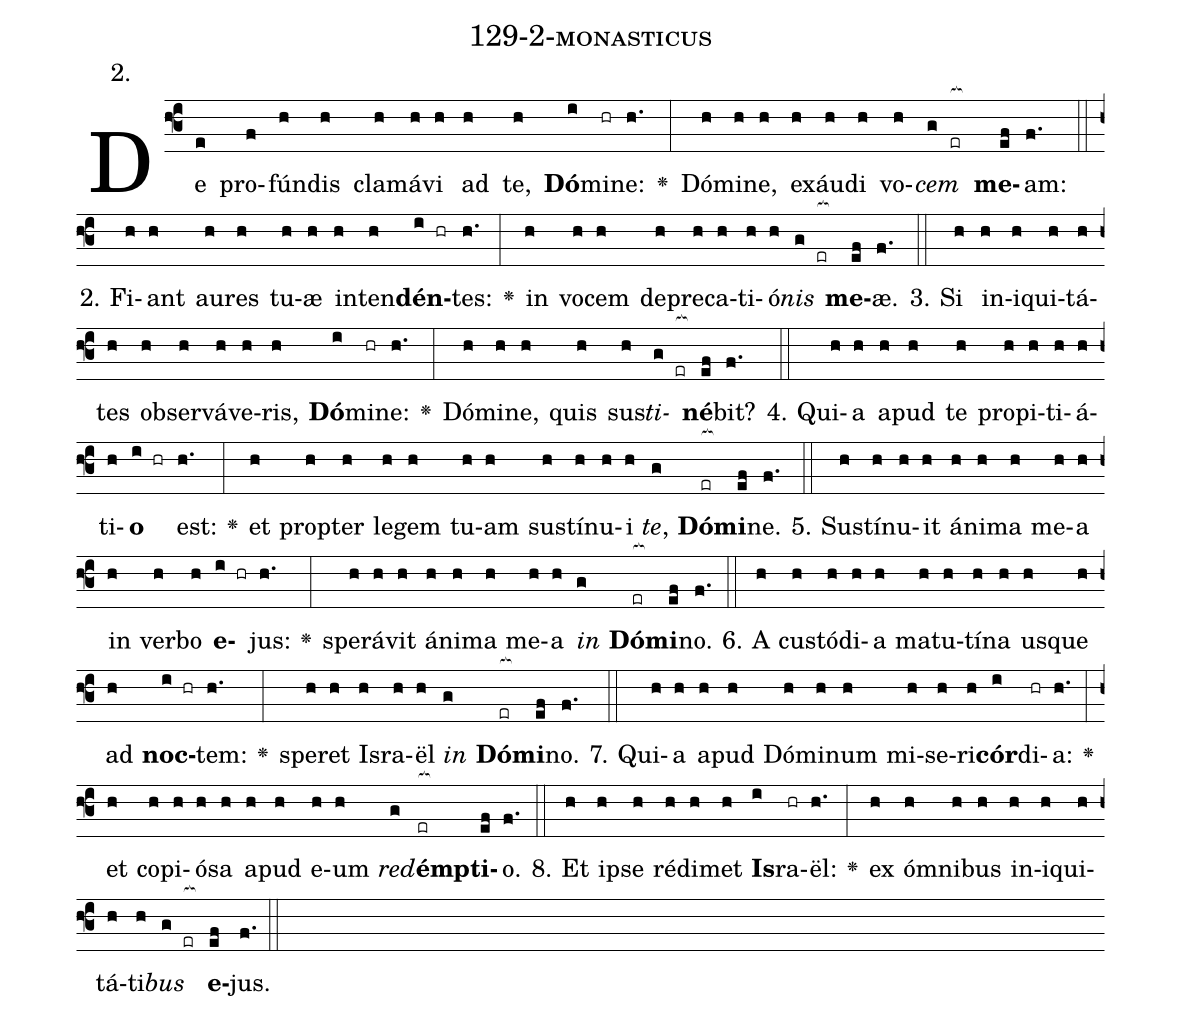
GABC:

name: 129-2-monasticus;
annotation: 2.;
%%
(f3)De(e) pro(f)fún(h)dis(h) cla(h)má(h)vi(h) ad(h) te,(h) <b>Dó</b>(i)mi(hr)ne:(h.) <v>\greheightstar</v>(:) Dó(h)mi(h)ne,(h) ex(h)áu(h)di(h) vo(h)<i>cem</i>(g er[ocb:1{]) <b>me</b>(ef[ocb:0}])am:(f.) (::)
2. Fi(h)ant(h) au(h)res(h) tu(h)æ(h) in(h)ten(h)<b>dén</b>(i hr)tes:(h.) <v>\greheightstar</v>(:) in(h) vo(h)cem(h) de(h)pre(h)ca(h)ti(h)ó(h)<i>nis</i>(g er[ocb:1{]) <b>me</b>(ef[ocb:0}])æ.(f.) (::)
3. Si(h) in(h)i(h)qui(h)tá(h)tes(h) ob(h)ser(h)vá(h)ve(h)ris,(h) <b>Dó</b>(i)mi(hr)ne:(h.) <v>\greheightstar</v>(:) Dó(h)mi(h)ne,(h) quis(h) sus(h)<i>ti</i>(g er[ocb:1{])<b>né</b>(ef[ocb:0}])bit?(f.) (::)
4. Qui(h)a(h) a(h)pud(h) te(h) pro(h)pi(h)ti(h)á(h)ti(h)<b>o</b>(i hr) est:(h.) <v>\greheightstar</v>(:) et(h) prop(h)ter(h) le(h)gem(h) tu(h)am(h) sus(h)tí(h)nu(h)i(h) <i>te</i>,(g) <b>Dó</b>(er[ocb:1{])<b>mi</b>(ef[ocb:0}])ne.(f.) (::)
5. Sus(h)tí(h)nu(h)it(h) á(h)ni(h)ma(h) me(h)a(h) in(h) ver(h)bo(h) <b>e</b>(i hr)jus:(h.) <v>\greheightstar</v>(:) spe(h)rá(h)vit(h) á(h)ni(h)ma(h) me(h)a(h) <i>in</i>(g) <b>Dó</b>(er[ocb:1{])<b>mi</b>(ef[ocb:0}])no.(f.) (::)
6. A(h) cus(h)tó(h)di(h)a(h) ma(h)tu(h)tí(h)na(h) us(h)que(h) ad(h) <b>noc</b>(i hr)tem:(h.) <v>\greheightstar</v>(:) spe(h)ret(h) Is(h)ra(h)ël(h) <i>in</i>(g) <b>Dó</b>(er[ocb:1{])<b>mi</b>(ef[ocb:0}])no.(f.) (::)
7. Qui(h)a(h) a(h)pud(h) Dó(h)mi(h)num(h) mi(h)se(h)ri(h)<b>cór</b>(i)di(hr)a:(h.) <v>\greheightstar</v>(:) et(h) co(h)pi(h)ó(h)sa(h) a(h)pud(h) e(h)um(h) <i>red</i>(g)<b>émp</b>(er[ocb:1{])<b>ti</b>(ef[ocb:0}])o.(f.) (::)
8. Et(h) ip(h)se(h) réd(h)i(h)met(h) <b>Is</b>(i)ra(hr)ël:(h.) <v>\greheightstar</v>(:) ex(h) óm(h)ni(h)bus(h) in(h)i(h)qui(h)tá(h)ti(h)<i>bus</i>(g er[ocb:1{]) <b>e</b>(ef[ocb:0}])jus.(f.) (::)
